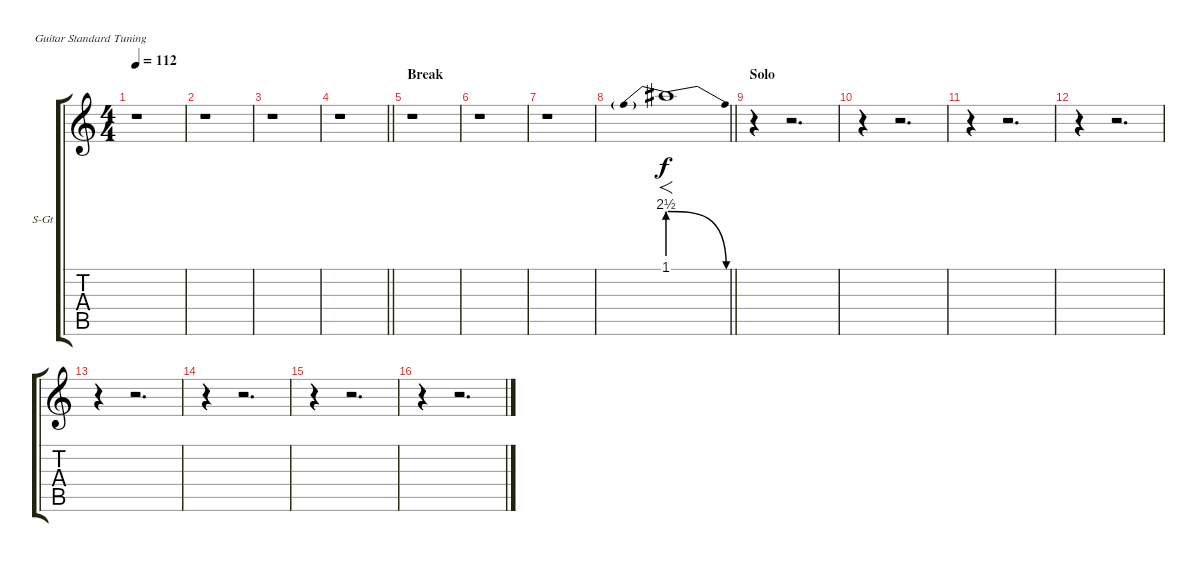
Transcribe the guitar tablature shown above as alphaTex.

\bracketExtendMode groupsimilarinstruments
\firstSystemTrackNameOrientation horizontal
\otherSystemsTrackNameOrientation horizontal
\track ("Keyboards" "S-Gt") {instrument stringensemble1}
\staff {score tabs}
\tuning (E4 B3 G3 D3 A2 E2)
\displaytranspose 12
\ts (4 4)
\tempo 112
\clef g2
\ks c
r.1{dy f} |
r.1 |
r.1 |
\barLineRight lightlight
r.1 |
\section ("" "Break")
r.1 |
r.1 |
r.1 |
\barLineRight lightlight
1.1{be (prebendrelease 0 10 60 0)}.1{f} |
\section ("" "Solo")
r.4 r.2{d} |
r.4 r.2{d} |
r.4 r.2{d} |
r.4 r.2{d} |
r.4 r.2{d} |
r.4 r.2{d} |
r.4 r.2{d} |
r.4 r.2{d}
